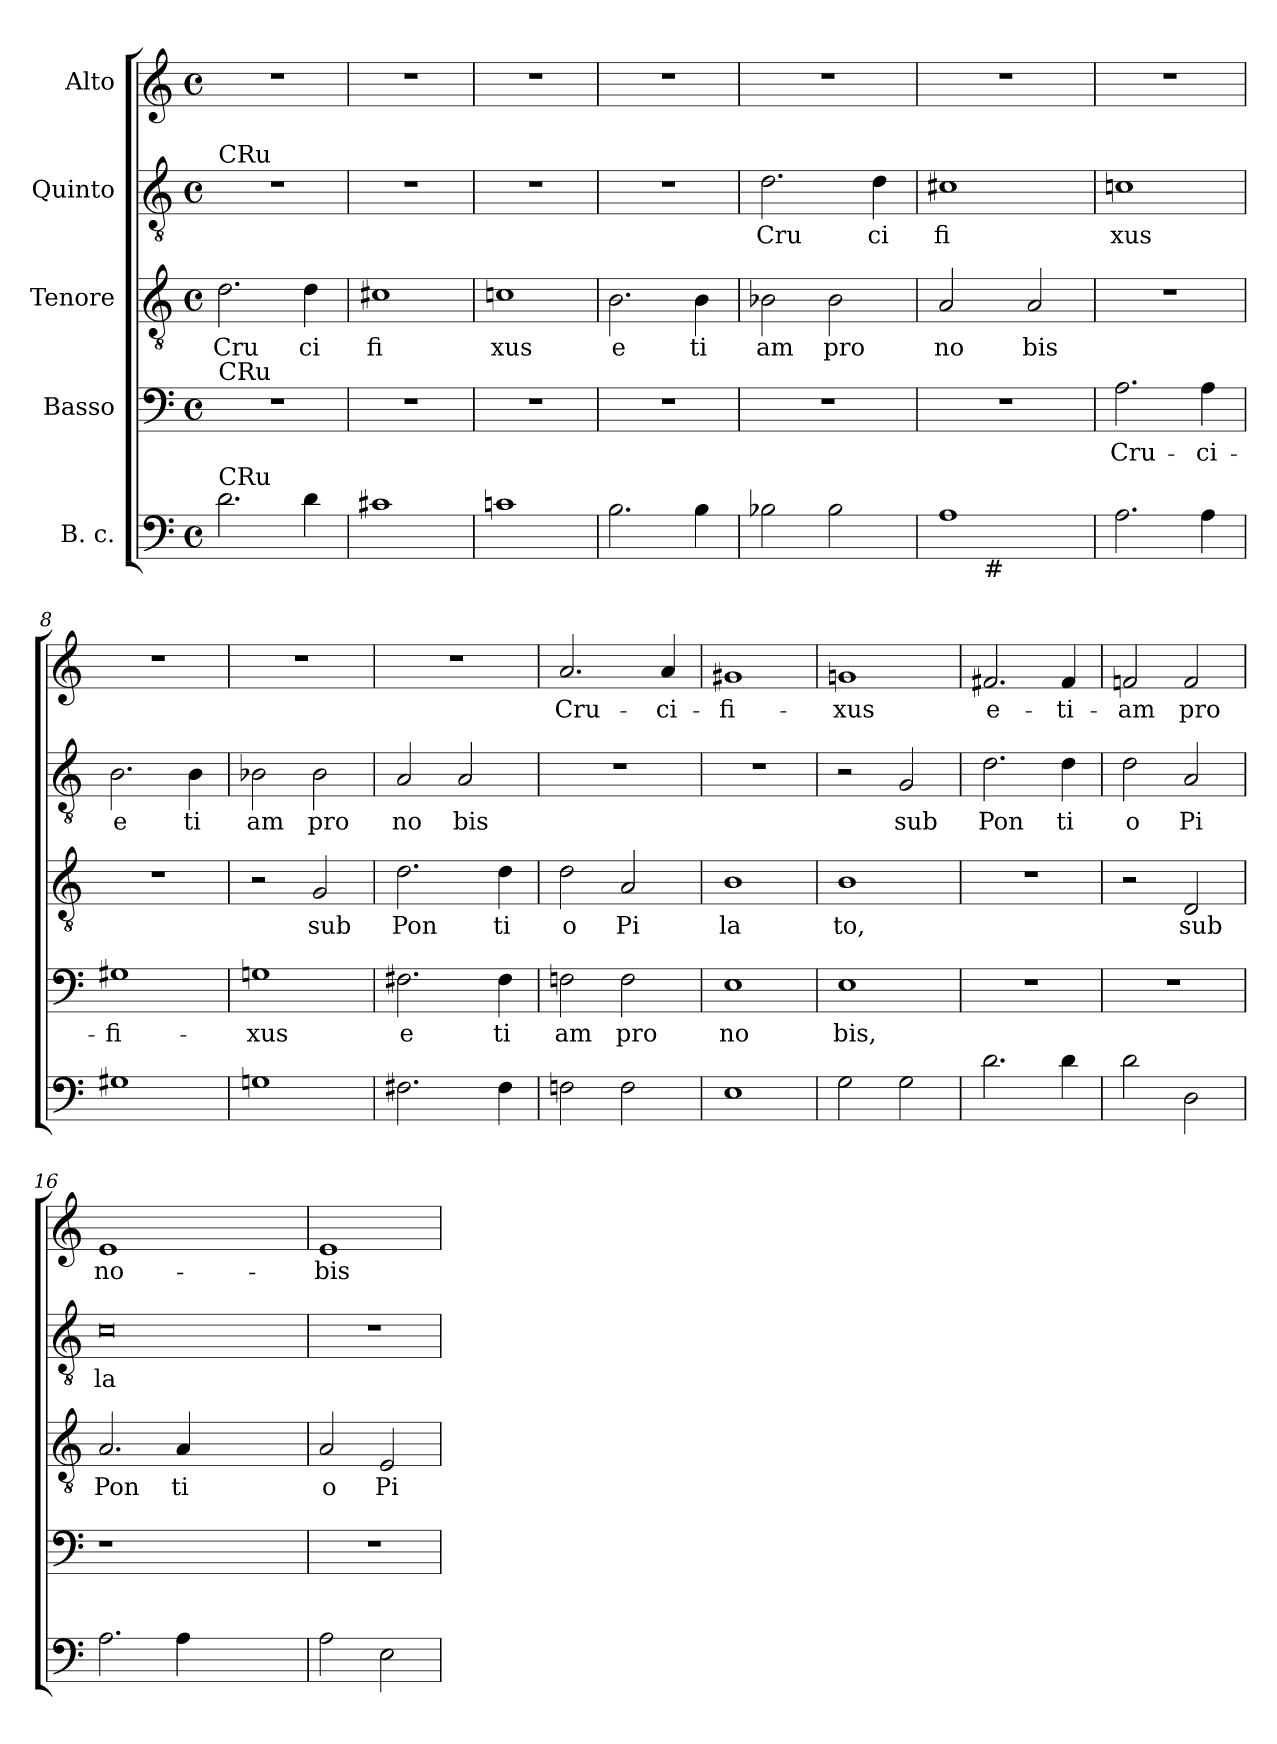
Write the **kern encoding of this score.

**kern	**kern	**text	**kern	**text	**kern	**text	**kern	**text
*part5	*part4	*part4	*part3	*part3	*part2	*part2	*part1	*part1
*staff5	*staff4	*staff4	*staff3	*staff3	*staff2	*staff2	*staff1	*staff1
*I"B. c.	*I"Basso	*	*I"Tenore	*	*I"Quinto	*	*I"Alto	*
*clefF4	*clefF4	*	*clefGv2	*	*clefGv2	*	*clefG2	*
*k[]	*k[]	*	*k[]	*	*k[]	*	*k[]	*
*C:	*C:	*	*C:	*	*C:	*	*C:	*
*M4/4	*M4/4	*	*M4/4	*	*M4/4	*	*M4/4	*
*met(c)	*met(c)	*	*met(c)	*	*met(c)	*	*met(c)	*
=1	=1	=1	=1	=1	=1	=1	=1	=1
!	!	!	!	!	!LO:TX:a:t=CRu	!	!	!
!	!LO:TX:a:t=CRu	!	!	!	!	!	!	!
!LO:TX:a:t=CRu	!	!	!	!	!	!	!	!
!	!	!	!	!LO:LY:b	!	!	!	!
2.d\	1r	.	2.d\	Cru	1r	.	1r	.
!	!	!	!	!LO:LY:b	!	!	!	!
4d\	.	.	4d\	ci	.	.	.	.
=2	=2	=2	=2	=2	=2	=2	=2	=2
!	!	!	!	!LO:LY:b	!	!	!	!
1c#X	1r	.	1c#X	fi	1r	.	1r	.
=3	=3	=3	=3	=3	=3	=3	=3	=3
!	!	!	!	!LO:LY:b	!	!	!	!
1cn	1r	.	1cn	xus	1r	.	1r	.
=4	=4	=4	=4	=4	=4	=4	=4	=4
!	!	!	!	!LO:LY:b	!	!	!	!
2.B\	1r	.	2.B\	e	1r	.	1r	.
!	!	!	!	!LO:LY:b	!	!	!	!
4B\	.	.	4B\	ti	.	.	.	.
=5	=5	=5	=5	=5	=5	=5	=5	=5
!	!	!	!	!LO:LY:b	!	!LO:LY:b	!	!
2B-X\	1r	.	2B-X\	am	2.d\	Cru	1r	.
!	!	!	!	!LO:LY:b	!	!	!	!
2B-\	.	.	2B-\	pro	.	.	.	.
!	!	!	!	!	!	!LO:LY:b	!	!
.	.	.	.	.	4d\	ci	.	.
=6	=6	=6	=6	=6	=6	=6	=6	=6
!	!	!	!	!LO:LY:b	!	!LO:LY:b	!	!
*^	*	*	*	*	*	*	*	*
1A	4ryy	1r	.	2A/	no	1c#X	fi	1r	.
!	!LO:TX:b:t=#	!	!	!	!	!	!	!	!
.	2.ryy	.	.	.	.	.	.	.	.
!	!	!	!	!	!LO:LY:b	!	!	!	!
.	.	.	.	2A/	bis	.	.	.	.
=7	=7	=7	=7	=7	=7	=7	=7	=7	=7
!	!	!	!LO:LY:b	!	!	!	!LO:LY:b	!	!
*v	*v	*	*	*	*	*	*	*	*
2.A\	2.A\	Cru-	1r	.	1cn	xus	1r	.
!	!	!LO:LY:b	!	!	!	!	!	!
4A\	4A\	-ci-	.	.	.	.	.	.
=8	=8	=8	=8	=8	=8	=8	=8	=8
!	!	!LO:LY:b	!	!	!	!LO:LY:b	!	!
1G#X	1G#X	-fi-	1r	.	2.B\	e	1r	.
!	!	!	!	!	!	!LO:LY:b	!	!
.	.	.	.	.	4B\	ti	.	.
=9	=9	=9	=9	=9	=9	=9	=9	=9
!	!	!LO:LY:b	!	!	!	!LO:LY:b	!	!
1Gn	1Gn	-xus	2r	.	2B-X\	am	1r	.
!	!	!	!	!LO:LY:b	!	!LO:LY:b	!	!
.	.	.	2G/	sub	2B-\	pro	.	.
!!LO:LB:g=z
=10	=10	=10	=10	=10	=10	=10	=10	=10
!	!	!LO:LY:b	!	!LO:LY:b	!	!LO:LY:b	!	!
2.F#X\	2.F#X\	e	2.d\	Pon	2A/	no	1r	.
!	!	!	!	!	!	!LO:LY:b	!	!
.	.	.	.	.	2A/	bis	.	.
!	!	!LO:LY:b	!	!LO:LY:b	!	!	!	!
4F#\	4F#\	ti	4d\	ti	.	.	.	.
=11	=11	=11	=11	=11	=11	=11	=11	=11
!	!	!LO:LY:b	!	!LO:LY:b	!	!	!	!LO:LY:b
2Fn\	2Fn\	am	2d\	o	1r	.	2.a/	Cru-
!	!	!LO:LY:b	!	!LO:LY:b	!	!	!	!
2F\	2F\	pro	2A/	Pi	.	.	.	.
!	!	!	!	!	!	!	!	!LO:LY:b
.	.	.	.	.	.	.	4a/	-ci-
=12	=12	=12	=12	=12	=12	=12	=12	=12
!	!	!LO:LY:b	!	!LO:LY:b	!	!	!	!LO:LY:b
1E	1E	no	1B	la	1r	.	1g#X	-fi-
=13	=13	=13	=13	=13	=13	=13	=13	=13
!	!	!LO:LY:b	!	!LO:LY:b	!	!	!	!LO:LY:b
2G\	1E	bis,	1B	to,	2r	.	1gn	-xus
!	!	!	!	!	!	!LO:LY:b	!	!
2G\	.	.	.	.	2G/	sub	.	.
=14	=14	=14	=14	=14	=14	=14	=14	=14
!	!	!	!	!	!	!LO:LY:b	!	!LO:LY:b
2.d\	1r	.	1r	.	2.d\	Pon	2.f#X/	e-
!	!	!	!	!	!	!LO:LY:b	!	!LO:LY:b
4d\	.	.	.	.	4d\	ti	4f#/	-ti-
=15	=15	=15	=15	=15	=15	=15	=15	=15
!	!	!	!	!	!	!LO:LY:b	!	!LO:LY:b
2d\	1r	.	2r	.	2d\	o	2fn/	-am
!	!	!	!	!LO:LY:b	!	!LO:LY:b	!	!LO:LY:b
2D\	.	.	2D/	sub	2A/	Pi	2f/	pro
=16	=16	=16	=16	=16	=16	=16	=16	=16
!	!	!	!	!LO:LY:b	!	!LO:LY:b	!	!LO:LY:b
2.A\	1r	.	2.A/	Pon	0c	la	1e	no-
!	!	!	!	!LO:LY:b	!	!	!	!
4A\	.	.	4A/	ti	.	.	.	.
1ryy	1ryy	.	1ryy	.	.	.	1ryy	.
=17	=17	=17	=17	=17	=17	=17	=17	=17
!	!	!	!	!LO:LY:b	!	!	!	!LO:LY:b
2A\	1r	.	2A/	o	1r	.	1e	-bis
!	!	!	!	!LO:LY:b	!	!	!	!
2E\	.	.	2E/	Pi	.	.	.	.
=	=	=	=	=	=	=	=	=
*-	*-	*-	*-	*-	*-	*-	*-	*-
